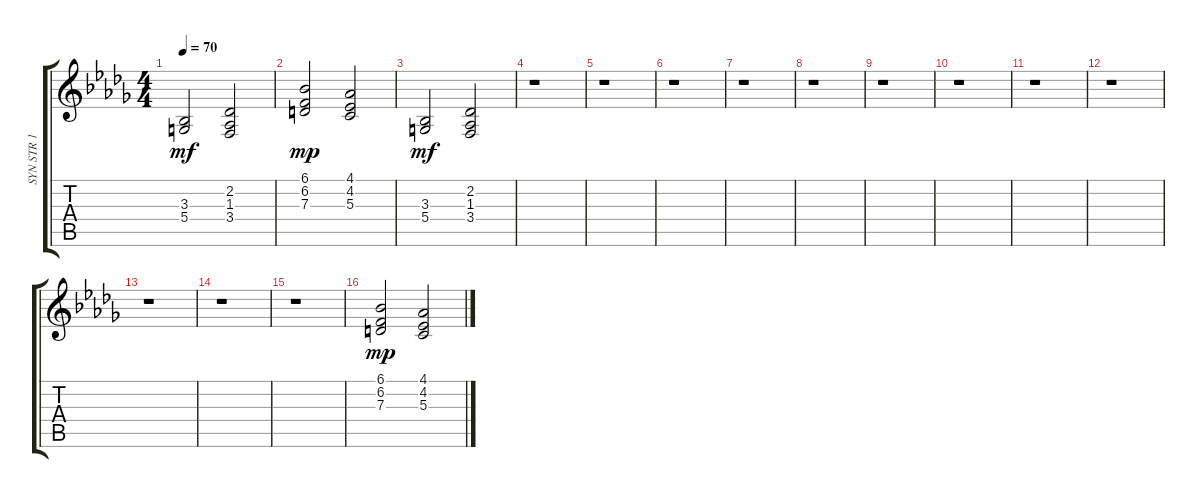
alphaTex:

\track ("SYN STR 1" "SYN STR 1") {instrument synthstrings1}
\staff {score tabs}
\tuning (E4 B3 G3 D3 A2 E2) {hide}
\ts (4 4)
\tempo 70
\clef g2
\ks bbminor
(3.3 5.4).2{dy mf} (2.2 1.3 3.4).2 |
(6.1 6.2 7.3).2{dy mp} (4.1 4.2 5.3).2 |
(3.3 5.4).2{dy mf} (2.2 1.3 3.4).2 |
r.1 |
r.1 |
r.1 |
r.1 |
r.1 |
r.1 |
r.1 |
r.1 |
r.1 |
r.1 |
r.1 |
r.1 |
(6.1 6.2 7.3).2{dy mp} (4.1 4.2 5.3).2
